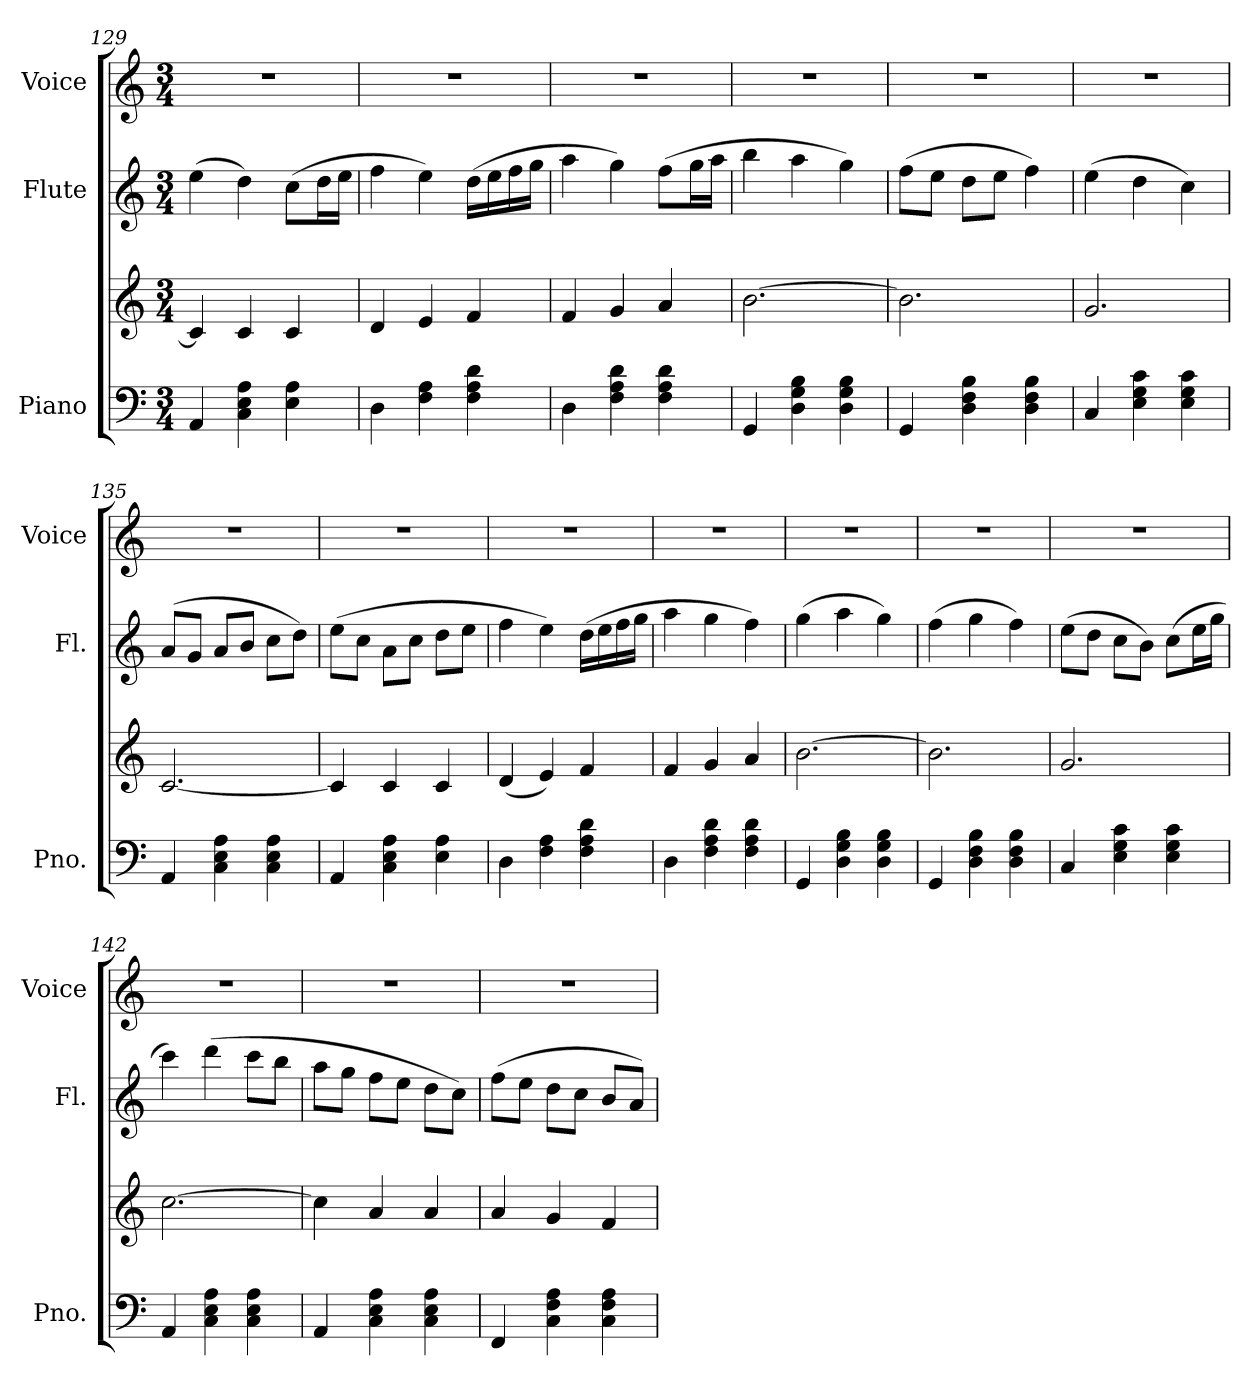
**kern	**kern	**kern	**kern
*part3	*part3	*part2	*part1
*staff4	*staff3	*staff2	*staff1
*I"Piano	*	*I"Flute	*I"Voice
*I'Pno.	*	*I'Fl.	*I'Voice
*clefF4	*clefG2	*clefG2	*clefG2
*k[]	*k[]	*k[]	*k[]
*C:	*C:	*C:	*C:
*M3/4	*M3/4	*M3/4	*M3/4
=129	=129	=129	=129
!	!	!	!LO:N:vis=1
4AAi/	4ci/]	(4eei\	2.r
4Ci\ 4Ei 4Ai	4ci/	4ddi\)	.
4Ei\ 4Ai	4ci/	(8cci\L	.
.	.	16ddi\L	.
.	.	16eei\JJ	.
=130	=130	=130	=130
!	!	!	!LO:N:vis=1
4Di\	4di/	4ffi\	2.r
4Fi\ 4Ai	4ei/	4eei\)	.
4Fi\ 4Ai 4di	4fi/	(16ddi\LL	.
.	.	16eei\	.
.	.	16ffi\	.
.	.	16ggi\JJ	.
=131	=131	=131	=131
!	!	!	!LO:N:vis=1
4Di\	4fi/	4aai\	2.r
4Fi\ 4Ai 4di	4gi/	4ggi\)	.
4Fi\ 4Ai 4di	4ai/	(8ffi\L	.
.	.	16ggi\L	.
.	.	16aai\JJ	.
=132	=132	=132	=132
!	!	!	!LO:N:vis=1
4GGi/	[2.bi\	4bbi\	2.r
4Di\ 4Gi 4Bi	.	4aai\	.
4Di\ 4Gi 4Bi	.	4ggi\)	.
!!LO:LB:g=z
=133	=133	=133	=133
!	!	!	!LO:N:vis=1
4GGi/	2.bi\]	(8ffi\L	2.r
.	.	8eei\J	.
4Di\ 4Fi 4Bi	.	8ddi\L	.
.	.	8eei\J	.
4Di\ 4Fi 4Bi	.	4ffi\)	.
=134	=134	=134	=134
!	!	!	!LO:N:vis=1
4Ci/	2.gi/	(4eei\	2.r
4Ei\ 4Gi 4ci	.	4ddi\	.
4Ei\ 4Gi 4ci	.	4cci\)	.
=135	=135	=135	=135
!	!	!	!LO:N:vis=1
4AAi/	[2.ci/	(8ai/L	2.r
.	.	8gi/J	.
4Ci\ 4Ei 4Ai	.	8ai/L	.
.	.	8bi/J	.
4Ci\ 4Ei 4Ai	.	8cci\L	.
.	.	8ddi\J)	.
=136	=136	=136	=136
!	!	!	!LO:N:vis=1
4AAi/	4ci/]	(8eei\L	2.r
.	.	8cci\J	.
4Ci\ 4Ei 4Ai	4ci/	8ai\L	.
.	.	8cci\J	.
4Ei\ 4Ai	4ci/	8ddi\L	.
.	.	8eei\J	.
=137	=137	=137	=137
!	!	!	!LO:N:vis=1
4Di\	(4di/	4ffi\	2.r
4Fi\ 4Ai	4ei/)	4eei\)	.
4Fi\ 4Ai 4di	4fi/	(16ddi\LL	.
.	.	16eei\	.
.	.	16ffi\	.
.	.	16ggi\JJ	.
=138	=138	=138	=138
!	!	!	!LO:N:vis=1
4Di\	4fi/	4aai\	2.r
4Fi\ 4Ai 4di	4gi/	4ggi\	.
4Fi\ 4Ai 4di	4ai/	4ffi\)	.
=139	=139	=139	=139
!	!	!	!LO:N:vis=1
4GGi/	[2.bi\	(4ggi\	2.r
4Di\ 4Gi 4Bi	.	4aai\	.
4Di\ 4Gi 4Bi	.	4ggi\)	.
=140	=140	=140	=140
!	!	!	!LO:N:vis=1
4GGi/	2.bi\]	(4ffi\	2.r
4Di\ 4Fi 4Bi	.	4ggi\	.
4Di\ 4Fi 4Bi	.	4ffi\)	.
=141	=141	=141	=141
!	!	!	!LO:N:vis=1
4Ci/	2.gi/	(8eei\L	2.r
.	.	8ddi\J	.
4Ei\ 4Gi 4ci	.	8cci\L	.
.	.	8bi\J)	.
4Ei\ 4Gi 4ci	.	(8cci\L	.
.	.	16eei\L	.
.	.	16ggi\JJ	.
=142	=142	=142	=142
!	!	!	!LO:N:vis=1
4AAi/	[2.cci\	4ccci\)	2.r
4Ci\ 4Ei 4Ai	.	(4dddi\	.
4Ci\ 4Ei 4Ai	.	8ccci\L	.
.	.	8bbi\J	.
!!LO:PB:g=z
=143	=143	=143	=143
!	!	!	!LO:N:vis=1
4AAi/	4cci\]	8aai\L	2.r
.	.	8ggi\J	.
4Ci\ 4Ei 4Ai	4ai/	8ffi\L	.
.	.	8eei\J	.
4Ci\ 4Ei 4Ai	4ai/	8ddi\L	.
.	.	8cci\J)	.
=144	=144	=144	=144
!	!	!	!LO:N:vis=1
4FFi/	4ai/	(8ffi\L	2.r
.	.	8eei\J	.
4Ci\ 4Fi 4Ai	4gi/	8ddi\L	.
.	.	8cci\J	.
4Ci\ 4Fi 4Ai	4fi/	8bi/L	.
.	.	8ai/J)	.
=	=	=	=
*-	*-	*-	*-
